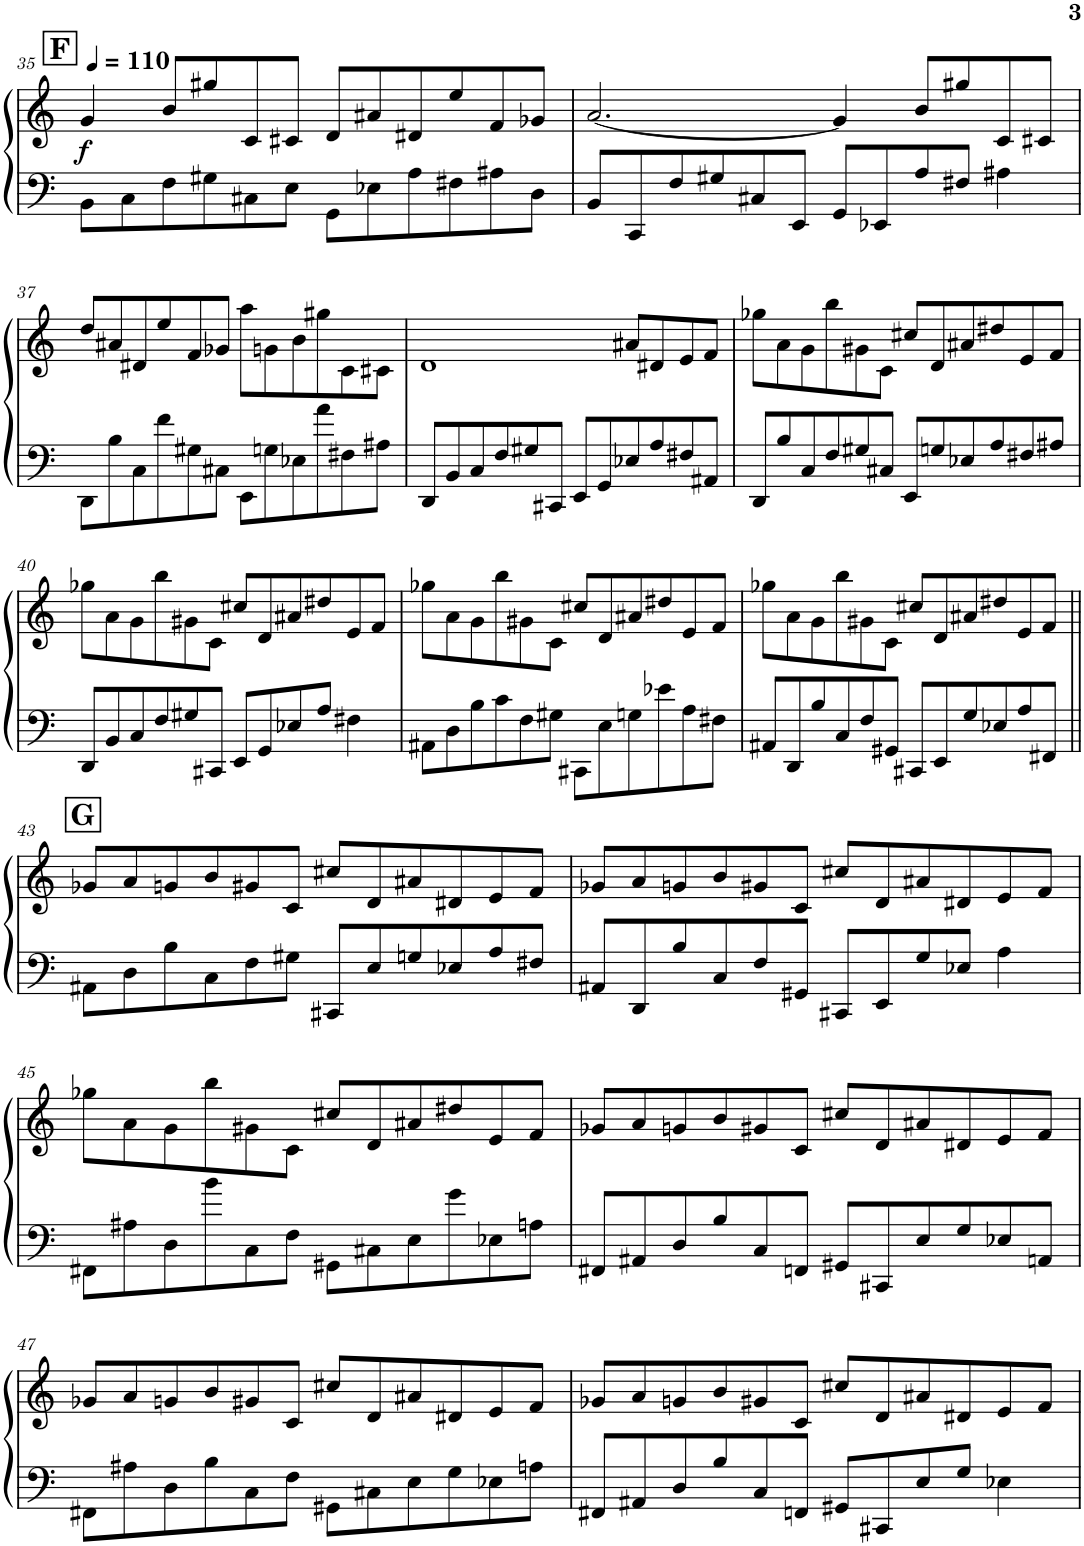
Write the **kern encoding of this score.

**kern	**kern	**dynam
*part1	*part1	*part1
*staff2	*staff1	*staff1/2
*I"Piano	*	*
*I'Pno.	*	*
!!LO:PB:g=z
*clefF4	*clefG2	*
*k[]	*k[]	*
*M6/4	*M6/4	*
*MM110	*MM110	*
!!LO:REH:place=s1:a:B:cj:fs=14:t=F
=35	=35	=35
!	!	!LO:DY:b
8BB\L	4g/	f
8C\	.	.
8F\	8b/L	.
8G#X\	8gg#X/	.
8C#X\	8c/	.
8E\J	8c#X/J	.
8GG\L	8d/L	.
8E-X\	8a#X/	.
8A\	8d#X/	.
8F#X\	8ee/	.
8A#X\	8f/	.
8D\J	8g-X/J	.
=36	=36	=36
8BB/L	[2.a/	.
8CC/	.	.
8F/	.	.
8G#X/	.	.
8C#X/	.	.
8EE/J	.	.
8GG/L	4g/]	.
8EE-X/	.	.
8A/	8b/L	.
8F#X/J	8gg#X/	.
4A#X\	8c/	.
.	8c#X/J	.
!!LO:LB:g=z
=37	=37	=37
8DD\L	8dd/L	.
8B\	8a#X/	.
8C\	8d#X/	.
8f\	8ee/	.
8G#X\	8f/	.
8C#X\J	8g-X/J	.
8EE\L	8aa\L	.
8Gn\	8gn\	.
8E-X\	8b\	.
8a\	8gg#X\	.
8F#X\	8c\	.
8A#X\J	8c#X\J	.
=38	=38	=38
8DD/L	1d	.
8BB/	.	.
8C/	.	.
8F/	.	.
8G#X/	.	.
8CC#X/J	.	.
8EE/L	.	.
8GG/	.	.
8E-X/	8a#X/L	.
8A/	8d#X/	.
8F#X/	8e/	.
8AA#X/J	8f/J	.
=39	=39	=39
8DD/L	8gg-X\L	.
8B/	8a\	.
8C/	8g\	.
8F/	8bb\	.
8G#X/	8g#X\	.
8C#X/J	8c\J	.
8EE/L	8cc#X/L	.
8Gn/	8d/	.
8E-X/	8a#X/	.
8A/	8dd#X/	.
8F#X/	8e/	.
8A#X/J	8f/J	.
!!LO:LB:g=z
=40	=40	=40
8DD/L	8gg-X\L	.
8BB/	8a\	.
8C/	8g\	.
8F/	8bb\	.
8G#X/	8g#X\	.
8CC#X/J	8c\J	.
8EE/L	8cc#X/L	.
8GG/	8d/	.
8E-X/	8a#X/	.
8A/J	8dd#X/	.
4F#X\	8e/	.
.	8f/J	.
=41	=41	=41
8AA#X\L	8gg-X\L	.
8D\	8a\	.
8B\	8g\	.
8c\	8bb\	.
8F\	8g#X\	.
8G#X\J	8c\J	.
8CC#X\L	8cc#X/L	.
8E\	8d/	.
8Gn\	8a#X/	.
8e-X\	8dd#X/	.
8A\	8e/	.
8F#X\J	8f/J	.
=42	=42	=42
8AA#X/L	8gg-X\L	.
8DD/	8a\	.
8B/	8g\	.
8C/	8bb\	.
8F/	8g#X\	.
8GG#X/J	8c\J	.
8CC#X/L	8cc#X/L	.
8EE/	8d/	.
8G/	8a#X/	.
8E-X/	8dd#X/	.
8A/	8e/	.
8FF#X/J	8f/J	.
!!LO:LB:g=z
!!LO:REH:place=s1:a:B:cj:fs=14:t=G
=43||	=43||	=43||
8AA#X\L	8g-X/L	.
8D\	8a/	.
8B\	8gn/	.
8C\	8b/	.
8F\	8g#X/	.
8G#X\J	8c/J	.
8CC#X/L	8cc#X/L	.
8E/	8d/	.
8Gn/	8a#X/	.
8E-X/	8d#X/	.
8A/	8e/	.
8F#X/J	8f/J	.
=44	=44	=44
8AA#X/L	8g-X/L	.
8DD/	8a/	.
8B/	8gn/	.
8C/	8b/	.
8F/	8g#X/	.
8GG#X/J	8c/J	.
8CC#X/L	8cc#X/L	.
8EE/	8d/	.
8G/	8a#X/	.
8E-X/J	8d#X/	.
4A\	8e/	.
.	8f/J	.
!!LO:LB:g=z
=45	=45	=45
8FF#X\L	8gg-X\L	.
8A#X\	8a\	.
8D\	8g\	.
8b\	8bb\	.
8C\	8g#X\	.
8F\J	8c\J	.
8GG#X\L	8cc#X/L	.
8C#X\	8d/	.
8E\	8a#X/	.
8g\	8dd#X/	.
8E-X\	8e/	.
8An\J	8f/J	.
=46	=46	=46
8FF#X/L	8g-X/L	.
8AA#X/	8a/	.
8D/	8gn/	.
8B/	8b/	.
8C/	8g#X/	.
8FFn/J	8c/J	.
8GG#X/L	8cc#X/L	.
8CC#X/	8d/	.
8E/	8a#X/	.
8G/	8d#X/	.
8E-X/	8e/	.
8AAn/J	8f/J	.
!!LO:LB:g=z
=47	=47	=47
8FF#X\L	8g-X/L	.
8A#X\	8a/	.
8D\	8gn/	.
8B\	8b/	.
8C\	8g#X/	.
8F\J	8c/J	.
8GG#X\L	8cc#X/L	.
8C#X\	8d/	.
8E\	8a#X/	.
8G\	8d#X/	.
8E-X\	8e/	.
8An\J	8f/J	.
=48	=48	=48
8FF#X/L	8g-X/L	.
8AA#X/	8a/	.
8D/	8gn/	.
8B/	8b/	.
8C/	8g#X/	.
8FFn/J	8c/J	.
8GG#X/L	8cc#X/L	.
8CC#X/	8d/	.
8E/	8a#X/	.
8G/J	8d#X/	.
4E-X\	8e/	.
.	8f/J	.
=	=	=
*-	*-	*-
